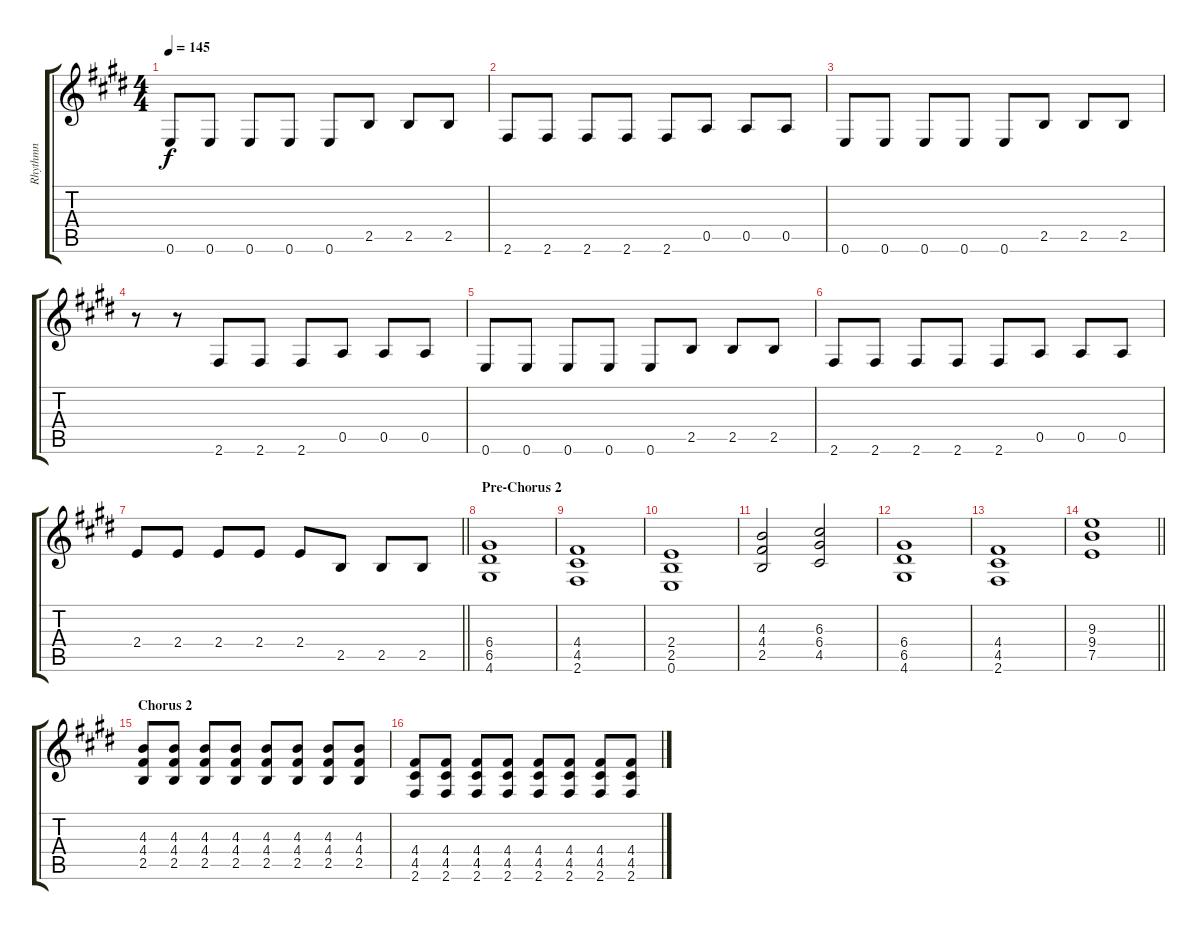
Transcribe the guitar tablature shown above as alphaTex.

\track ("Rhythmn" "Rhythmn") {instrument overdrivenguitar}
\staff {score tabs}
\tuning (E4 B3 G3 D3 A2 E2) {hide}
\ts (4 4)
\tempo 145
\clef g2
\ks e
0.6.8{dy f} 0.6.8 0.6.8 0.6.8 0.6.8 2.5.8 2.5.8 2.5.8 |
2.6.8 2.6.8 2.6.8 2.6.8 2.6.8 0.5.8 0.5.8 0.5.8 |
0.6.8 0.6.8 0.6.8 0.6.8 0.6.8 2.5.8 2.5.8 2.5.8 |
r.8 r.8 2.6.8 2.6.8 2.6.8 0.5.8 0.5.8 0.5.8 |
0.6.8 0.6.8 0.6.8 0.6.8 0.6.8 2.5.8 2.5.8 2.5.8 |
2.6.8 2.6.8 2.6.8 2.6.8 2.6.8 0.5.8 0.5.8 0.5.8 |
\barLineRight lightlight
2.4.8 2.4.8 2.4.8 2.4.8 2.4.8 2.5.8 2.5.8 2.5.8 |
\section ("" "Pre-Chorus 2")
(6.4 6.5 4.6).1 |
(4.4 4.5 2.6).1 |
(2.4 2.5 0.6).1 |
(4.3 4.4 2.5).2 (6.3 6.4 4.5).2 |
(6.4 6.5 4.6).1 |
(4.4 4.5 2.6).1 |
\barLineRight lightlight
(9.3 9.4 7.5).1 |
\section ("" "Chorus 2")
(4.3 4.4 2.5).8 (4.3 4.4 2.5).8 (4.3 4.4 2.5).8 (4.3 4.4 2.5).8 (4.3 4.4 2.5).8 (4.3 4.4 2.5).8 (4.3 4.4 2.5).8 (4.3 4.4 2.5).8 |
(4.4 4.5 2.6).8 (4.4 4.5 2.6).8 (4.4 4.5 2.6).8 (4.4 4.5 2.6).8 (4.4 4.5 2.6).8 (4.4 4.5 2.6).8 (4.4 4.5 2.6).8 (4.4 4.5 2.6).8
